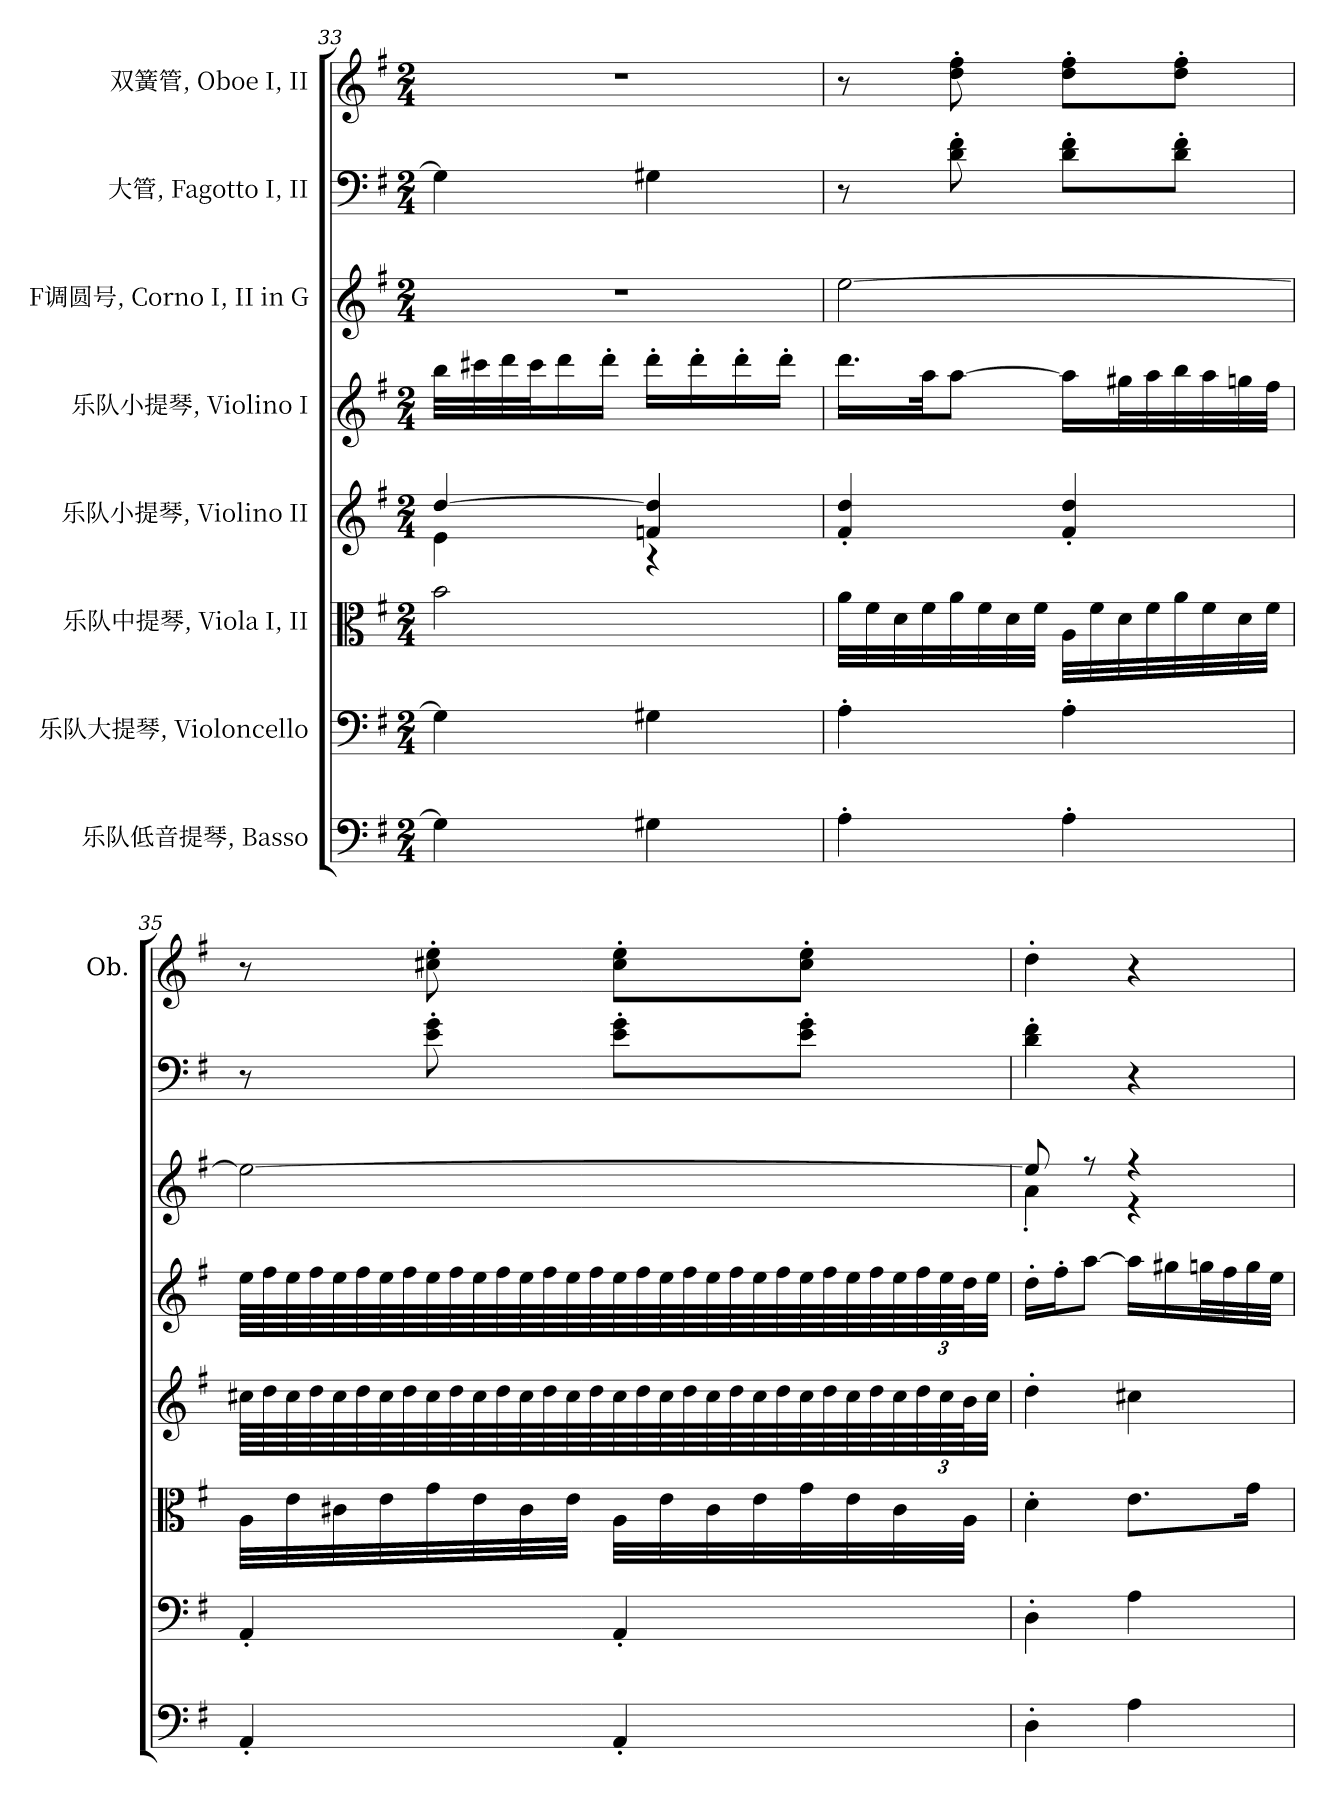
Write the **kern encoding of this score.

**kern	**kern	**kern	**kern	**kern	**kern	**kern	**kern
*part8	*part7	*part6	*part5	*part4	*part3	*part2	*part1
*staff8	*staff7	*staff6	*staff5	*staff4	*staff3	*staff2	*staff1
*I"乐队低音提琴, Basso	*I"乐队大提琴, Violoncello	*I"乐队中提琴, Viola I, II	*I"乐队小提琴, Violino II	*I"乐队小提琴, Violino I	*I"F调圆号, Corno I, II in G	*I"大管, Fagotto I, II	*I"双簧管, Oboe I, II
*	*	*	*	*	*	*	*I'Ob.
*clefF4	*clefF4	*clefC3	*clefG2	*clefG2	*clefG2	*clefF4	*clefG2
*ITrd7c12	*	*	*	*	*ITrd4c7	*	*
*k[f#]	*k[f#]	*k[f#]	*k[f#]	*k[f#]	*k[]	*k[f#]	*k[f#]
*M2/4	*M2/4	*M2/4	*M2/4	*M2/4	*M2/4	*M2/4	*M2/4
=33	=33	=33	=33	=33	=33	=33	=33
*	*	*	*^	*	*	*	*
4GG\]	4G\]	2b\	[4dd/	4e\	32bb\LLL	2r	4G\]	2r
.	.	.	.	.	32ccc#X\	.	.	.
.	.	.	.	.	32ddd\	.	.	.
.	.	.	.	.	32ccc#\J	.	.	.
.	.	.	.	.	16ddd\	.	.	.
.	.	.	.	.	16ddd'\JJ	.	.	.
4GG#X\	4G#X\	.	4fn/ 4dd/]	4r	16ddd'\LL	.	4G#X\	.
.	.	.	.	.	16ddd'\	.	.	.
.	.	.	.	.	16ddd'\	.	.	.
.	.	.	.	.	16ddd'\JJ	.	.	.
*	*	*	*v	*v	*	*	*	*
!!LO:PB:g=z
=34	=34	=34	=34	=34	=34	=34	=34
4AA'\	4A'\	32a\LLL	4f#/' 4dd/'	16.ddd\LL	[2a\	8r	8r
.	.	32f#\	.	.	.	.	.
.	.	32d\	.	.	.	.	.
.	.	32f#\	.	32aa\JK	.	.	.
.	.	32a\	.	[8aa\J	.	8d\' 8f#\'	8dd\' 8ff#\'
.	.	32f#\	.	.	.	.	.
.	.	32d\	.	.	.	.	.
.	.	32f#\JJJ	.	.	.	.	.
4AA'\	4A'\	32A\LLL	4f#/' 4dd/'	16aa\LL]	.	8d\' 8f#\'L	8dd\' 8ff#\'L
.	.	32f#\	.	.	.	.	.
.	.	32d\	.	32gg#X\L	.	.	.
.	.	32f#\	.	32aa\	.	.	.
.	.	32a\	.	32bb\	.	8d\' 8f#\'J	8dd\' 8ff#\'J
.	.	32f#\	.	32aa\	.	.	.
.	.	32d\	.	32ggn\	.	.	.
.	.	32f#\JJJ	.	32ff#\JJJ	.	.	.
!!LO:PB:g=z
=35	=35	=35	=35	=35	=35	=35	=35
4AAA'/	4AA'/	32A\LLL	64cc#X\LLLL	64ee\LLLL	2a\_	8r	8r
.	.	.	64dd\	64ff#\	.	.	.
.	.	32e\	64cc#\	64ee\	.	.	.
.	.	.	64dd\	64ff#\	.	.	.
.	.	32c#X\	64cc#\	64ee\	.	.	.
.	.	.	64dd\	64ff#\	.	.	.
.	.	32e\	64cc#\	64ee\	.	.	.
.	.	.	64dd\	64ff#\	.	.	.
.	.	32g\	64cc#\	64ee\	.	8e\' 8g\'	8cc#X\' 8ee\'
.	.	.	64dd\	64ff#\	.	.	.
.	.	32e\	64cc#\	64ee\	.	.	.
.	.	.	64dd\	64ff#\	.	.	.
.	.	32c#\	64cc#\	64ee\	.	.	.
.	.	.	64dd\	64ff#\	.	.	.
.	.	32e\JJJ	64cc#\	64ee\	.	.	.
.	.	.	64dd\	64ff#\	.	.	.
4AAA'/	4AA'/	32A\LLL	64cc#\	64ee\	.	8e\' 8g\'L	8cc#\' 8ee\'L
.	.	.	64dd\	64ff#\	.	.	.
.	.	32e\	64cc#\	64ee\	.	.	.
.	.	.	64dd\	64ff#\	.	.	.
.	.	32c#\	64cc#\	64ee\	.	.	.
.	.	.	64dd\	64ff#\	.	.	.
.	.	32e\	64cc#\	64ee\	.	.	.
.	.	.	64dd\	64ff#\	.	.	.
.	.	32g\	64cc#\	64ee\	.	8e\' 8g\'J	8cc#\' 8ee\'J
.	.	.	64dd\	64ff#\	.	.	.
.	.	32e\	64cc#\	64ee\	.	.	.
.	.	.	64dd\	64ff#\	.	.	.
*	*	*	*Xbrackettup	*Xbrackettup	*	*	*
.	.	32c#\	96cc#\	96ee\	.	.	.
.	.	.	96dd\	96ff#\	.	.	.
.	.	.	96cc#\	96ee\	.	.	.
.	.	32A\JJJ	96b\J	96dd\J	.	.	.
.	.	.	48cc#\JJJ	48ee\JJJ	.	.	.
=36	=36	=36	=36	=36	=36	=36	=36
*	*	*	*	*	*^	*	*
4DD'\	4D'\	4d'\	4dd'\	16dd'\LL	8a/]	4d'\	4d\' 4f#\'	4dd'\
.	.	.	.	16ff#'\J	.	.	.	.
.	.	.	.	[8aa\J	8r	.	.	.
4AA\	4A\	8.e\L	4cc#X\	16aa\LL]	4r	4r	4r	4r
.	.	.	.	16gg#X\	.	.	.	.
.	.	.	.	32ggn\L	.	.	.	.
.	.	.	.	32ff#\	.	.	.	.
.	.	16g\Jk	.	32gg\	.	.	.	.
.	.	.	.	32ee\JJJ	.	.	.	.
*	*	*	*	*	*v	*v	*	*
=	=	=	=	=	=	=	=
*-	*-	*-	*-	*-	*-	*-	*-
